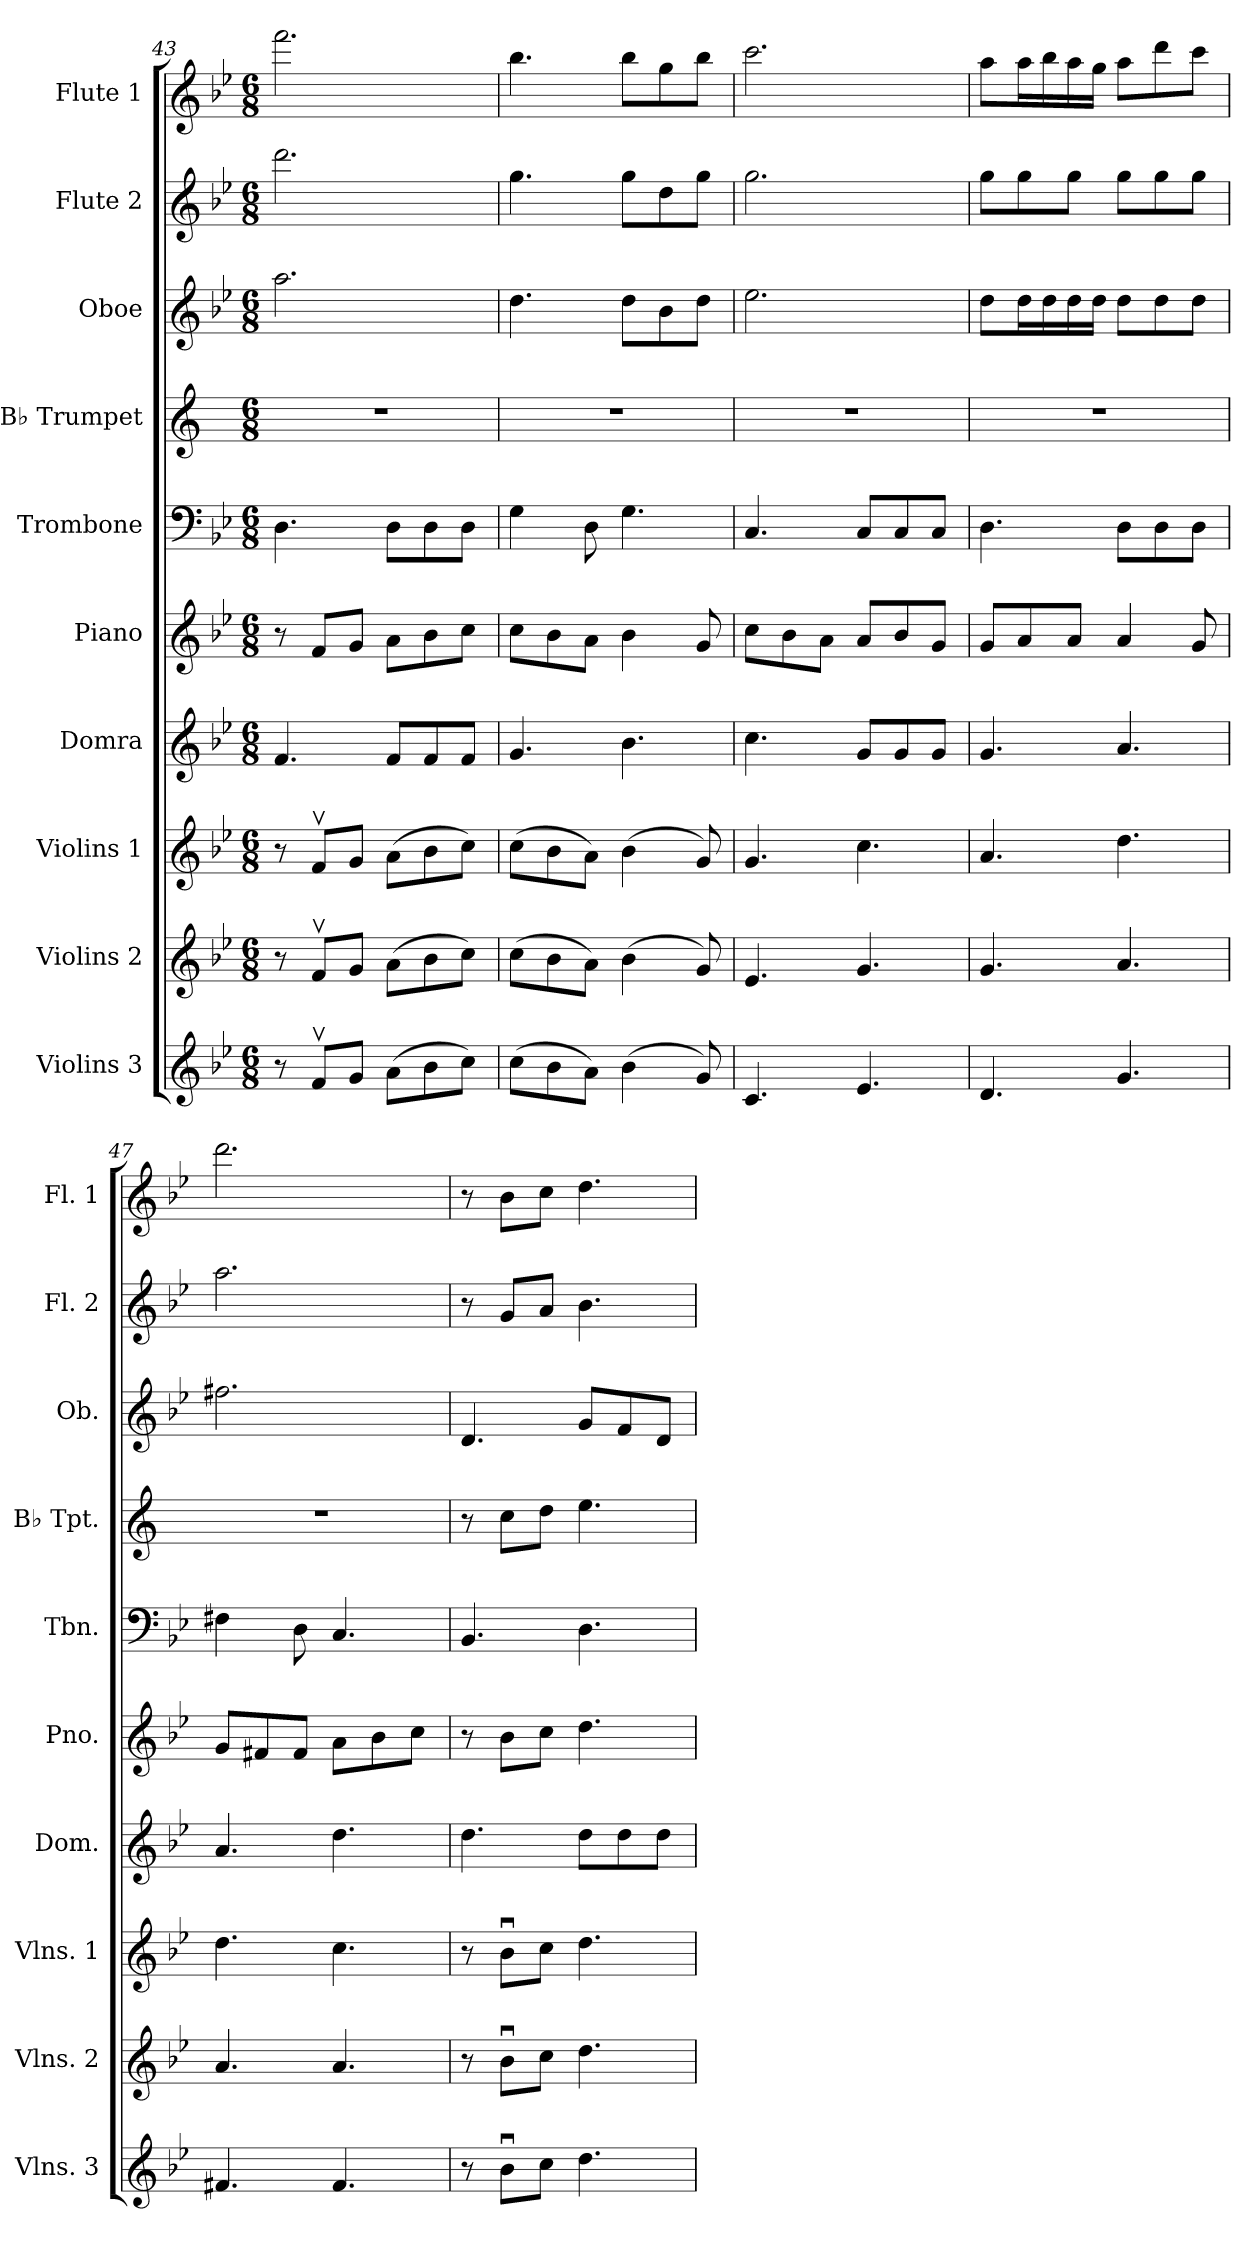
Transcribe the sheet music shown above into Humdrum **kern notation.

**kern	**kern	**kern	**kern	**kern	**kern	**kern	**kern	**kern	**kern
*part10	*part9	*part8	*part7	*part6	*part5	*part4	*part3	*part2	*part1
*staff10	*staff9	*staff8	*staff7	*staff6	*staff5	*staff4	*staff3	*staff2	*staff1
*I"Violins 3	*I"Violins 2	*I"Violins 1	*I"Domra	*I"Piano	*I"Trombone	*I"B♭ Trumpet	*I"Oboe	*I"Flute 2	*I"Flute 1
*I'Vlns. 3	*I'Vlns. 2	*I'Vlns. 1	*I'Dom.	*I'Pno.	*I'Tbn.	*I'B♭ Tpt.	*I'Ob.	*I'Fl. 2	*I'Fl. 1
*clefG2	*clefG2	*clefG2	*clefG2	*clefG2	*clefF4	*clefG2	*clefG2	*clefG2	*clefG2
*	*	*	*	*	*	*ITrd1c2	*	*	*
*k[b-e-]	*k[b-e-]	*k[b-e-]	*k[b-e-]	*k[b-e-]	*k[b-e-]	*k[b-e-]	*k[b-e-]	*k[b-e-]	*k[b-e-]
*M6/8	*M6/8	*M6/8	*M6/8	*M6/8	*M6/8	*M6/8	*M6/8	*M6/8	*M6/8
=43	=43	=43	=43	=43	=43	=43	=43	=43	=43
8r	8r	8r	4.f/	8r	4.D\	2.r	2.aa\	2.ddd\	2.fff\
8fv/L	8fv/L	8fv/L	.	8f/L	.	.	.	.	.
8g/J	8g/J	8g/J	.	8g/J	.	.	.	.	.
(>8a\L	(>8a\L	(>8a\L	8f/L	8a\L	8D\L	.	.	.	.
8b-\	8b-\	8b-\	8f/	8b-\	8D\	.	.	.	.
8cc\J)	8cc\J)	8cc\J)	8f/J	8cc\J	8D\J	.	.	.	.
!!LO:PB:g=z
=44	=44	=44	=44	=44	=44	=44	=44	=44	=44
(>8cc\L	(>8cc\L	(>8cc\L	4.g/	8cc\L	4G\	2.r	4.dd\	4.gg\	4.bb-\
8b-\	8b-\	8b-\	.	8b-\	.	.	.	.	.
8a\J)	8a\J)	8a\J)	.	8a\J	8D\	.	.	.	.
(>4b-\	(>4b-\	(>4b-\	4.b-\	4b-\	4.G\	.	8dd\L	8gg\L	8bb-\L
.	.	.	.	.	.	.	8b-\	8dd\	8gg\
8g/)	8g/)	8g/)	.	8g/	.	.	8dd\J	8gg\J	8bb-\J
=45	=45	=45	=45	=45	=45	=45	=45	=45	=45
4.c/	4.e-/	4.g/	4.cc\	8cc\L	4.C/	2.r	2.ee-\	2.gg\	2.ccc\
.	.	.	.	8b-\	.	.	.	.	.
.	.	.	.	8a\J	.	.	.	.	.
4.e-/	4.g/	4.cc\	8g/L	8a/L	8C/L	.	.	.	.
.	.	.	8g/	8b-/	8C/	.	.	.	.
.	.	.	8g/J	8g/J	8C/J	.	.	.	.
=46	=46	=46	=46	=46	=46	=46	=46	=46	=46
4.d/	4.g/	4.a/	4.g/	8g/L	4.D\	2.r	8dd\L	8gg\L	8aa\L
.	.	.	.	8a/	.	.	16dd\L	8gg\	16aa\L
.	.	.	.	.	.	.	16dd\	.	16bb-\
.	.	.	.	8a/J	.	.	16dd\	8gg\J	16aa\
.	.	.	.	.	.	.	16dd\JJ	.	16gg\JJ
4.g/	4.a/	4.dd\	4.a/	4a/	8D\L	.	8dd\L	8gg\L	8aa\L
.	.	.	.	.	8D\	.	8dd\	8gg\	8ddd\
.	.	.	.	8g/	8D\J	.	8dd\J	8gg\J	8ccc\J
=47	=47	=47	=47	=47	=47	=47	=47	=47	=47
4.f#X/	4.a/	4.dd\	4.a/	8g/L	4F#X\	2.r	2.ff#X\	2.aa\	2.ddd\
.	.	.	.	8f#X/	.	.	.	.	.
.	.	.	.	8f#/J	8D\	.	.	.	.
4.f#/	4.a/	4.cc\	4.dd\	8a\L	4.C/	.	.	.	.
.	.	.	.	8b-\	.	.	.	.	.
.	.	.	.	8cc\J	.	.	.	.	.
=48	=48	=48	=48	=48	=48	=48	=48	=48	=48
8r	8r	8r	4.dd\	8r	4.BB-/	8r	4.d/	8r	8r
8b-u\L	8b-u\L	8b-u\L	.	8b-\L	.	8b-\L	.	8g/L	8b-\L
8cc\J	8cc\J	8cc\J	.	8cc\J	.	8cc\J	.	8a/J	8cc\J
4.dd\	4.dd\	4.dd\	8dd\L	4.dd\	4.D\	4.dd\	8g/L	4.b-\	4.dd\
.	.	.	8dd\	.	.	.	8f/	.	.
.	.	.	8dd\J	.	.	.	8d/J	.	.
=	=	=	=	=	=	=	=	=	=
*-	*-	*-	*-	*-	*-	*-	*-	*-	*-
